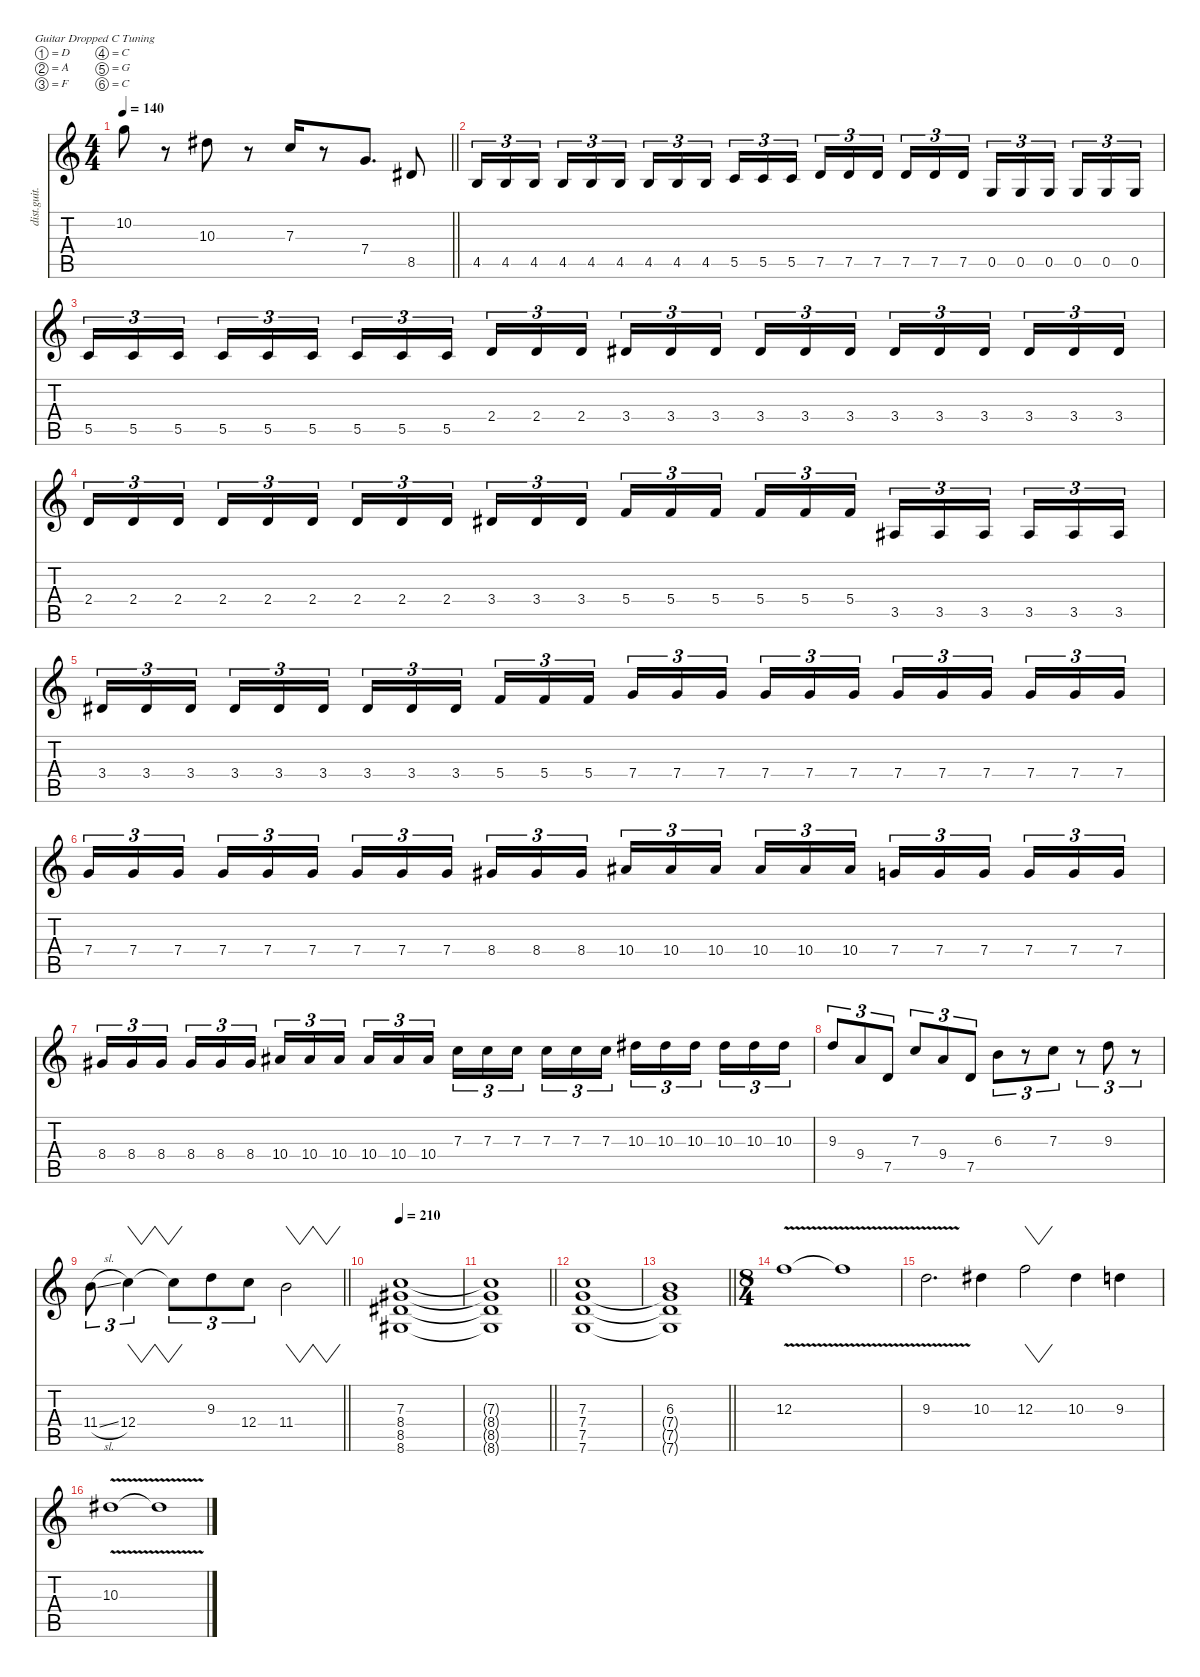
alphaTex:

\defaultSystemsLayout 4
\hideDynamics
\bracketExtendMode nobrackets
\otherSystemsTrackNameOrientation horizontal
\track ("Guitar" "dist.guit.") {instrument distortionguitar}
\staff {score tabs}
\tuning (D4 A3 F3 C3 G2 C2)
\ts (4 4)
\beaming (8 2 2 2 2)
\tempo 140
\clef g2
\barLineRight lightlight
\ks c
10.2.8{dy f beam Down} r.8{beam Down} 10.3{acc #}.8{beam Down} r.8{beam Down} 7.3.16{beam Up} r.8{beam Up} 7.4.8{d beam Up} 8.5{acc #}.8{beam Up} |
4.5.16{tu (3 2) dy fff beam Up} 4.5.16{tu (3 2) beam Up} 4.5.16{tu (3 2) beam Up} 4.5.16{tu (3 2) beam Up} 4.5.16{tu (3 2) beam Up} 4.5.16{tu (3 2) beam Up} 4.5.16{tu (3 2) beam Up} 4.5.16{tu (3 2) beam Up} 4.5.16{tu (3 2) beam Up} 5.5.16{tu (3 2) beam Up} 5.5.16{tu (3 2) beam Up} 5.5.16{tu (3 2) beam Up} 7.5.16{tu (3 2) beam Up} 7.5.16{tu (3 2) beam Up} 7.5.16{tu (3 2) beam Up} 7.5.16{tu (3 2) beam Up} 7.5.16{tu (3 2) beam Up} 7.5.16{tu (3 2) beam Up} 0.5.16{tu (3 2) beam Up} 0.5.16{tu (3 2) beam Up} 0.5.16{tu (3 2) beam Up} 0.5.16{tu (3 2) beam Up} 0.5.16{tu (3 2) beam Up} 0.5.16{tu (3 2) beam Up} |
5.5.16{tu (3 2) dy ff beam Up} 5.5.16{tu (3 2) beam Up} 5.5.16{tu (3 2) beam Up} 5.5.16{tu (3 2) beam Up} 5.5.16{tu (3 2) beam Up} 5.5.16{tu (3 2) beam Up} 5.5.16{tu (3 2) beam Up} 5.5.16{tu (3 2) beam Up} 5.5.16{tu (3 2) beam Up} 2.4.16{tu (3 2) beam Up} 2.4.16{tu (3 2) beam Up} 2.4.16{tu (3 2) beam Up} 3.4{acc #}.16{tu (3 2) beam Up} 3.4{acc #}.16{tu (3 2) beam Up} 3.4{acc #}.16{tu (3 2) beam Up} 3.4{acc #}.16{tu (3 2) beam Up} 3.4{acc #}.16{tu (3 2) beam Up} 3.4{acc #}.16{tu (3 2) beam Up} 3.4{acc #}.16{tu (3 2) beam Up} 3.4{acc #}.16{tu (3 2) beam Up} 3.4{acc #}.16{tu (3 2) beam Up} 3.4{acc #}.16{tu (3 2) beam Up} 3.4{acc #}.16{tu (3 2) beam Up} 3.4{acc #}.16{tu (3 2) beam Up} |
2.4.16{tu (3 2) beam Up} 2.4.16{tu (3 2) beam Up} 2.4.16{tu (3 2) beam Up} 2.4.16{tu (3 2) beam Up} 2.4.16{tu (3 2) beam Up} 2.4.16{tu (3 2) beam Up} 2.4.16{tu (3 2) beam Up} 2.4.16{tu (3 2) beam Up} 2.4.16{tu (3 2) beam Up} 3.4{acc #}.16{tu (3 2) beam Up} 3.4{acc #}.16{tu (3 2) beam Up} 3.4{acc #}.16{tu (3 2) beam Up} 5.4.16{tu (3 2) beam Up} 5.4.16{tu (3 2) beam Up} 5.4.16{tu (3 2) beam Up} 5.4.16{tu (3 2) beam Up} 5.4.16{tu (3 2) beam Up} 5.4.16{tu (3 2) beam Up} 3.5{acc #}.16{tu (3 2) beam Up} 3.5{acc #}.16{tu (3 2) beam Up} 3.5{acc #}.16{tu (3 2) beam Up} 3.5{acc #}.16{tu (3 2) beam Up} 3.5{acc #}.16{tu (3 2) beam Up} 3.5{acc #}.16{tu (3 2) beam Up} |
3.4{acc #}.16{tu (3 2) beam Up} 3.4{acc #}.16{tu (3 2) beam Up} 3.4{acc #}.16{tu (3 2) beam Up} 3.4{acc #}.16{tu (3 2) beam Up} 3.4{acc #}.16{tu (3 2) beam Up} 3.4{acc #}.16{tu (3 2) beam Up} 3.4{acc #}.16{tu (3 2) beam Up} 3.4{acc #}.16{tu (3 2) beam Up} 3.4{acc #}.16{tu (3 2) beam Up} 5.4.16{tu (3 2) beam Up} 5.4.16{tu (3 2) beam Up} 5.4.16{tu (3 2) beam Up} 7.4.16{tu (3 2) beam Up} 7.4.16{tu (3 2) beam Up} 7.4.16{tu (3 2) beam Up} 7.4.16{tu (3 2) beam Up} 7.4.16{tu (3 2) beam Up} 7.4.16{tu (3 2) beam Up} 7.4.16{tu (3 2) beam Up} 7.4.16{tu (3 2) beam Up} 7.4.16{tu (3 2) beam Up} 7.4.16{tu (3 2) beam Up} 7.4.16{tu (3 2) beam Up} 7.4.16{tu (3 2) beam Up} |
7.4.16{tu (3 2) beam Up} 7.4.16{tu (3 2) beam Up} 7.4.16{tu (3 2) beam Up} 7.4.16{tu (3 2) beam Up} 7.4.16{tu (3 2) beam Up} 7.4.16{tu (3 2) beam Up} 7.4.16{tu (3 2) beam Up} 7.4.16{tu (3 2) beam Up} 7.4.16{tu (3 2) beam Up} 8.4{acc #}.16{tu (3 2) beam Up} 8.4{acc #}.16{tu (3 2) beam Up} 8.4{acc #}.16{tu (3 2) beam Up} 10.4{acc #}.16{tu (3 2) beam Up} 10.4{acc #}.16{tu (3 2) beam Up} 10.4{acc #}.16{tu (3 2) beam Up} 10.4{acc #}.16{tu (3 2) beam Up} 10.4{acc #}.16{tu (3 2) beam Up} 10.4{acc #}.16{tu (3 2) beam Up} 7.4.16{tu (3 2) beam Up} 7.4.16{tu (3 2) beam Up} 7.4.16{tu (3 2) beam Up} 7.4.16{tu (3 2) beam Up} 7.4.16{tu (3 2) beam Up} 7.4.16{tu (3 2) beam Up} |
8.4{acc #}.16{tu (3 2) dy f beam Up} 8.4{acc #}.16{tu (3 2) beam Up} 8.4{acc #}.16{tu (3 2) beam Up} 8.4{acc #}.16{tu (3 2) beam Up} 8.4{acc #}.16{tu (3 2) beam Up} 8.4{acc #}.16{tu (3 2) beam Up} 10.4{acc #}.16{tu (3 2) beam Up} 10.4{acc #}.16{tu (3 2) beam Up} 10.4{acc #}.16{tu (3 2) beam Up} 10.4{acc #}.16{tu (3 2) beam Up} 10.4{acc #}.16{tu (3 2) beam Up} 10.4{acc #}.16{tu (3 2) beam Up} 7.3.16{tu (3 2) beam Down} 7.3.16{tu (3 2) beam Down} 7.3.16{tu (3 2) beam Down} 7.3.16{tu (3 2) beam Down} 7.3.16{tu (3 2) beam Down} 7.3.16{tu (3 2) beam Down} 10.3{acc #}.16{tu (3 2) beam Down} 10.3{acc #}.16{tu (3 2) beam Down} 10.3{acc #}.16{tu (3 2) beam Down} 10.3{acc #}.16{tu (3 2) beam Down} 10.3{acc #}.16{tu (3 2) beam Down} 10.3{acc #}.16{tu (3 2) beam Down} |
9.3.8{tu (3 2) beam Up} 9.4.8{tu (3 2) beam Up} 7.5.8{tu (3 2) beam Up} 7.3.8{tu (3 2) beam Up} 9.4.8{tu (3 2) beam Up} 7.5.8{tu (3 2) beam Up} 6.3.8{tu (3 2) beam Down} r.8{tu (3 2) beam Down} 7.3.8{tu (3 2) beam Down} r.8{tu (3 2) beam Down} 9.3.8{tu (3 2) beam Down} r.8{tu (3 2) beam Down} |
\barLineRight lightlight
11.4{sl}.8{tu (3 2) beam Down} 12.4.4{vw tu (3 2) beam Down} 12.4{t}.8{vw tu (3 2) beam Down} 9.3.8{tu (3 2) beam Down} 12.4.8{tu (3 2) beam Down} 11.4.2{vw beam Down} |
\tempo 210
(7.3 8.4{acc #} 8.5{acc #} 8.6{acc #}).1{beam Up} |
\barLineRight lightlight
(7.3{t} 8.4{t acc #} 8.5{t acc #} 8.6{t acc #}).1{beam Up} |
(7.3 7.4 7.5 7.6).1{beam Up} |
\barLineRight lightlight
(6.3 7.4{t} 7.5{t} 7.6{t}).1{beam Up} |
\ts (8 4)
\beaming (8 4 4 4 4)
12.3{v}.1{beam Down} 12.3{v t}.1{beam Down} |
9.3{v}.2{d beam Down} 10.3{acc #}.4{beam Down} 12.3.2{vw beam Down} 10.3{acc #}.4{beam Down} 9.3.4{beam Down} |
10.3{v acc #}.1{beam Down} 10.3{v t acc #}.1{beam Down}
